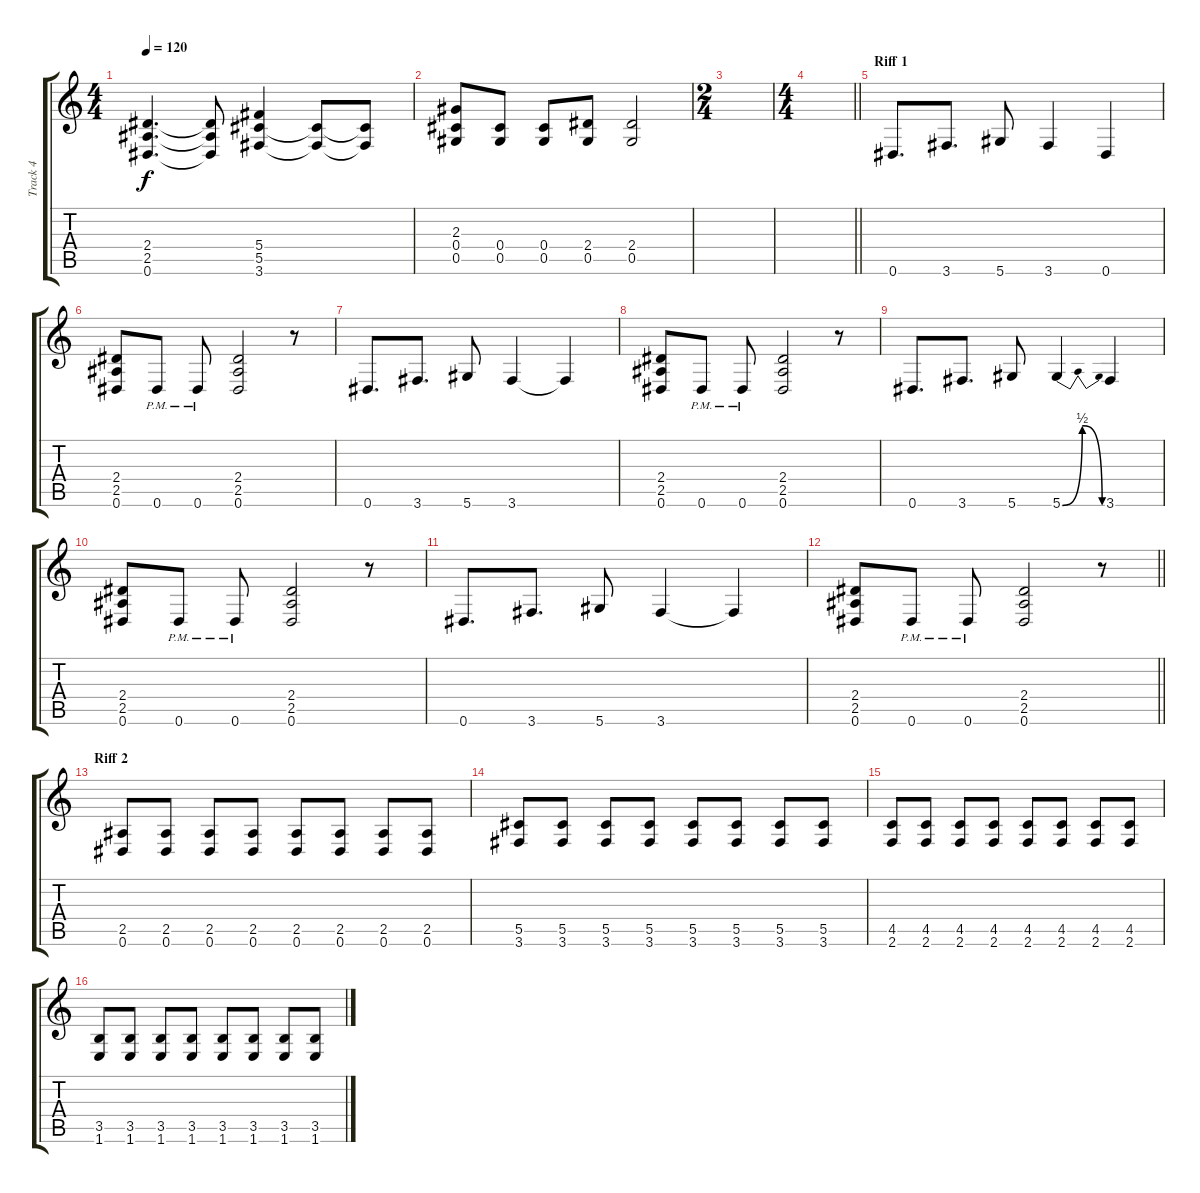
\track ("Track 4" "Track 4") {instrument overdrivenguitar}
\staff {score tabs}
\tuning (Eb4 Bb3 Gb3 Db3 Ab2 Eb2) {hide}
\ts (4 4)
\tempo 120
\clef g2
\ks c
(2.4 2.5 0.6).4{d dy f} (2.4{t} 2.5{t} 0.6{t}).8 (5.4 5.5 3.6).4 (5.5{t} 3.6{t}).8 (5.5{t} 3.6{t}).8 |
(2.3 0.4 0.5).8 (0.4 0.5).8 (0.4 0.5).8 (2.4 0.5).8 (2.4 0.5).2 |
\ts (2 4)
|
\ts (4 4)
\barLineRight lightlight
|
\section ("" "Riff 1")
0.6.8{d} 3.6.8{d} 5.6.8 3.6.4 0.6.4 |
(2.4 2.5 0.6).8 0.6{pm}.8 0.6{pm}.8 (2.4 2.5 0.6).2 r.8 |
0.6.8{d} 3.6.8{d} 5.6.8 3.6.4 3.6{t}.4 |
(2.4 2.5 0.6).8 0.6{pm}.8 0.6{pm}.8 (2.4 2.5 0.6).2 r.8 |
0.6.8{d} 3.6.8{d} 5.6.8 5.6{be (bendrelease 0 0 15 2 45 2 60 0)}.4 3.6.4 |
(2.4 2.5 0.6).8 0.6{pm}.8 0.6{pm}.8 (2.4 2.5 0.6).2 r.8 |
0.6.8{d} 3.6.8{d} 5.6.8 3.6.4 3.6{t}.4 |
\barLineRight lightlight
(2.4 2.5 0.6).8 0.6{pm}.8 0.6{pm}.8 (2.4 2.5 0.6).2 r.8 |
\section ("" "Riff 2")
(2.5 0.6).8 (2.5 0.6).8 (2.5 0.6).8 (2.5 0.6).8 (2.5 0.6).8 (2.5 0.6).8 (2.5 0.6).8 (2.5 0.6).8 |
(5.5 3.6).8 (5.5 3.6).8 (5.5 3.6).8 (5.5 3.6).8 (5.5 3.6).8 (5.5 3.6).8 (5.5 3.6).8 (5.5 3.6).8 |
(4.5 2.6).8 (4.5 2.6).8 (4.5 2.6).8 (4.5 2.6).8 (4.5 2.6).8 (4.5 2.6).8 (4.5 2.6).8 (4.5 2.6).8 |
(3.5 1.6).8 (3.5 1.6).8 (3.5 1.6).8 (3.5 1.6).8 (3.5 1.6).8 (3.5 1.6).8 (3.5 1.6).8 (3.5 1.6).8
